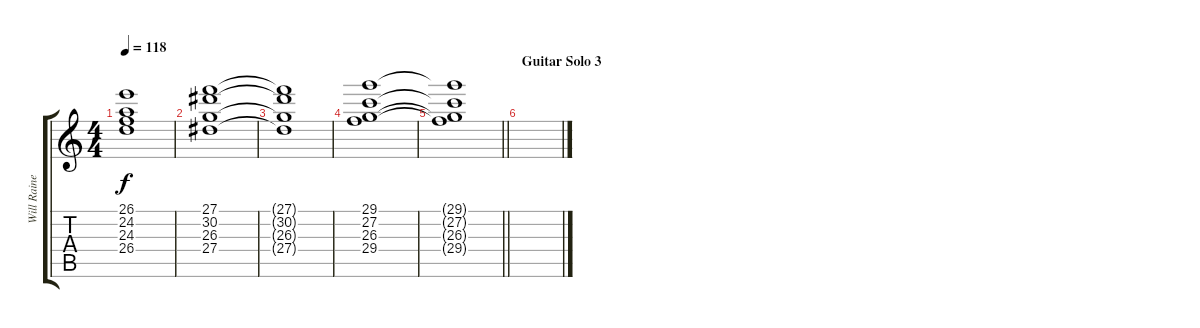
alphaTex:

\track ("Will Raines - Synth/Keyboard" "Will Raine") {instrument drawbarorgan}
\staff {score tabs}
\tuning (D4 A3 F3 C3 G2 C2) {hide}
\ts (4 4)
\tempo 118
\clef g2
\ks c
(26.1{t} 24.2{t} 24.3{t} 26.4{t}).1{dy f} |
(27.1 30.2 26.3 27.4).1 |
(27.1{t} 30.2{t} 26.3{t} 27.4{t}).1 |
(29.1 27.2 26.3 29.4).1 |
\barLineRight lightlight
(29.1{t} 27.2{t} 26.3{t} 29.4{t}).1 |
\section ("" "Guitar Solo 3")
